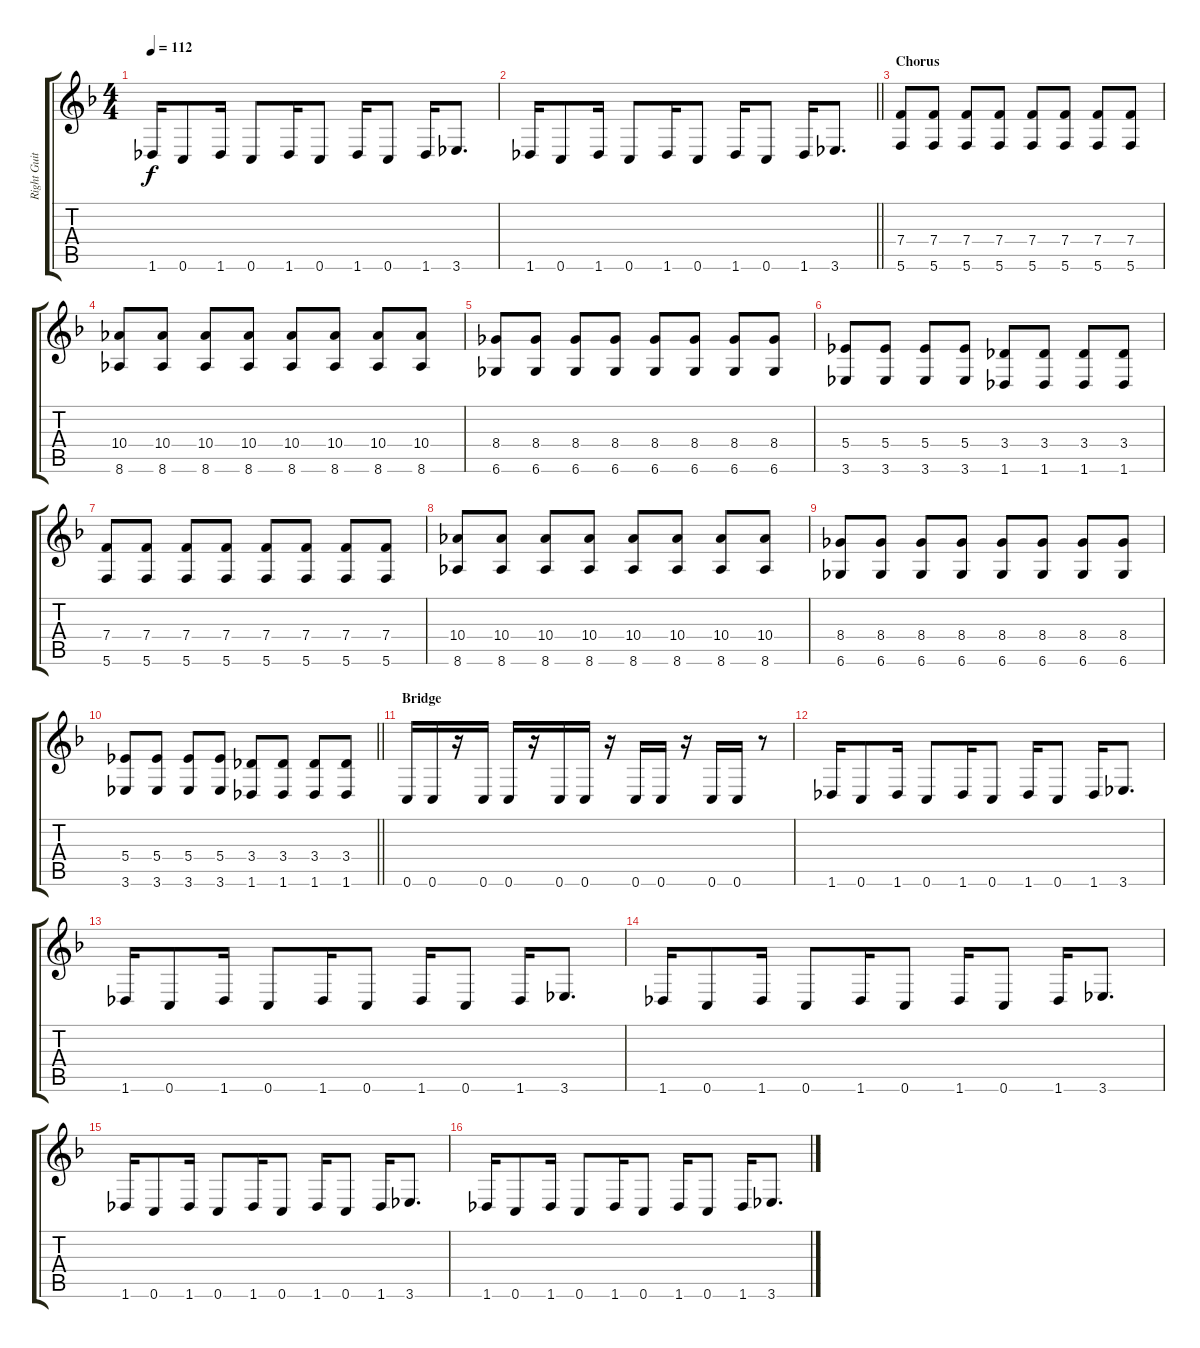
\track ("Right Guitar" "Right Guit") {instrument distortionguitar}
\staff {score tabs}
\tuning (C4 G3 Eb3 Bb2 F2 C2) {hide}
\ts (4 4)
\tempo 112
\clef g2
\ks f
1.6.16{dy f} 0.6.8 1.6.16 0.6.8 1.6.16 0.6.8 1.6.16 0.6.8 1.6.16 3.6.8{d} |
\barLineRight lightlight
1.6.16 0.6.8 1.6.16 0.6.8 1.6.16 0.6.8 1.6.16 0.6.8 1.6.16 3.6.8{d} |
\section ("" "Chorus")
(7.4 5.6).8 (7.4 5.6).8 (7.4 5.6).8 (7.4 5.6).8 (7.4 5.6).8 (7.4 5.6).8 (7.4 5.6).8 (7.4 5.6).8 |
(10.4 8.6).8 (10.4 8.6).8 (10.4 8.6).8 (10.4 8.6).8 (10.4 8.6).8 (10.4 8.6).8 (10.4 8.6).8 (10.4 8.6).8 |
(8.4 6.6).8 (8.4 6.6).8 (8.4 6.6).8 (8.4 6.6).8 (8.4 6.6).8 (8.4 6.6).8 (8.4 6.6).8 (8.4 6.6).8 |
(5.4 3.6).8 (5.4 3.6).8 (5.4 3.6).8 (5.4 3.6).8 (3.4 1.6).8 (3.4 1.6).8 (3.4 1.6).8 (3.4 1.6).8 |
(7.4 5.6).8 (7.4 5.6).8 (7.4 5.6).8 (7.4 5.6).8 (7.4 5.6).8 (7.4 5.6).8 (7.4 5.6).8 (7.4 5.6).8 |
(10.4 8.6).8 (10.4 8.6).8 (10.4 8.6).8 (10.4 8.6).8 (10.4 8.6).8 (10.4 8.6).8 (10.4 8.6).8 (10.4 8.6).8 |
(8.4 6.6).8 (8.4 6.6).8 (8.4 6.6).8 (8.4 6.6).8 (8.4 6.6).8 (8.4 6.6).8 (8.4 6.6).8 (8.4 6.6).8 |
\barLineRight lightlight
(5.4 3.6).8 (5.4 3.6).8 (5.4 3.6).8 (5.4 3.6).8 (3.4 1.6).8 (3.4 1.6).8 (3.4 1.6).8 (3.4 1.6).8 |
\section ("" "Bridge")
0.6.16 0.6.16 r.16 0.6.16 0.6.16 r.16 0.6.16 0.6.16 r.16 0.6.16 0.6.16 r.16 0.6.16 0.6.16 r.8 |
1.6.16 0.6.8 1.6.16 0.6.8 1.6.16 0.6.8 1.6.16 0.6.8 1.6.16 3.6.8{d} |
1.6.16 0.6.8 1.6.16 0.6.8 1.6.16 0.6.8 1.6.16 0.6.8 1.6.16 3.6.8{d} |
1.6.16 0.6.8 1.6.16 0.6.8 1.6.16 0.6.8 1.6.16 0.6.8 1.6.16 3.6.8{d} |
1.6.16 0.6.8 1.6.16 0.6.8 1.6.16 0.6.8 1.6.16 0.6.8 1.6.16 3.6.8{d} |
1.6.16 0.6.8 1.6.16 0.6.8 1.6.16 0.6.8 1.6.16 0.6.8 1.6.16 3.6.8{d}
